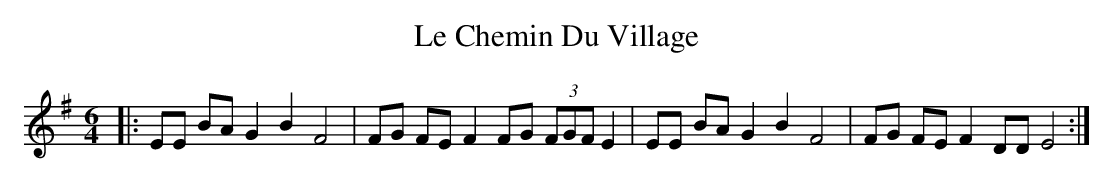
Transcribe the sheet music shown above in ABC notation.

X:1
T:Le Chemin Du Village
M:6/4
L:1/8
K:Em
|:EE BA G2 B2 F4| FG FE F2 FG (3FGF E2|EE BA G2 B2 F4|FG FE F2 DD E4:|!
M:4/4 |:e2 (2gf e e2 ge|de dc cB B2|E2 (2GF E2 GE|DE GA AB B2:|!
